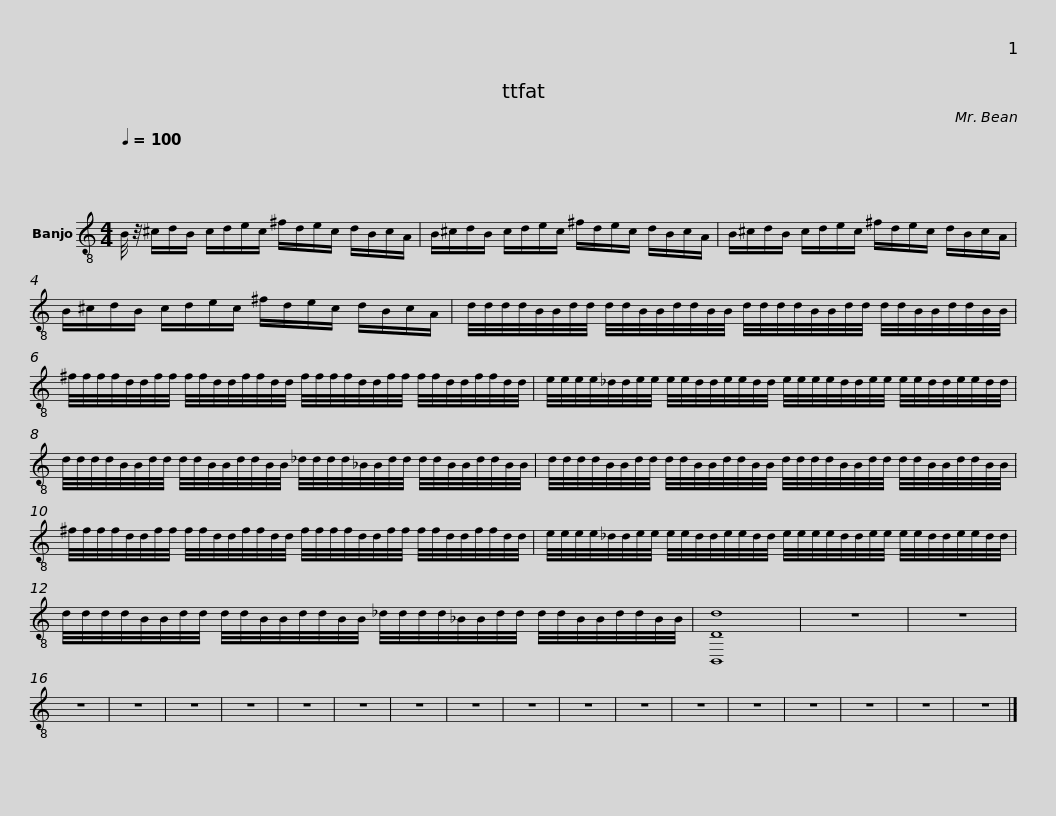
X:1
L:1/8
Q:1/4=100
M:4/4
I:linebreak $
K:C
V:1 treble-8
V:1
 B/4 z/4 ^c/d/B/ c/d/e/c/ ^f/d/e/c/ d/B/c/A/ | B/^c/d/B/ c/d/e/c/ ^f/d/e/c/ d/B/c/A/ |$ B/^c/d/B/ c/d/e/c/ ^f/d/e/c/ d/B/c/A/ | B/^c/d/B/ c/d/e/c/ ^f/d/e/c/ d/B/c/A/ |$ d/4d/4d/4d/4B/4B/4d/4d/4 d/4d/4B/4B/4d/4d/4B/4B/4 d/4d/4d/4d/4B/4B/4d/4d/4 d/4d/4B/4B/4d/4d/4B/4B/4 |$ %5
 ^f/4f/4f/4f/4d/4d/4f/4f/4 f/4f/4d/4d/4f/4f/4d/4d/4 f/4f/4f/4f/4d/4d/4f/4f/4 f/4f/4d/4d/4f/4f/4d/4d/4 |$ e/4e/4e/4e/4_d/4d/4e/4e/4 e/4e/4d/4d/4e/4e/4d/4d/4 e/4e/4e/4e/4d/4d/4e/4e/4 e/4e/4d/4d/4e/4e/4d/4d/4 |$ d/4d/4d/4d/4B/4B/4d/4d/4 d/4d/4B/4B/4d/4d/4B/4B/4 _d/4d/4d/4d/4_B/4B/4d/4d/4 d/4d/4B/4B/4d/4d/4B/4B/4 |$ d/4d/4d/4d/4B/4B/4d/4d/4 d/4d/4B/4B/4d/4d/4B/4B/4 d/4d/4d/4d/4B/4B/4d/4d/4 d/4d/4B/4B/4d/4d/4B/4B/4 |$ ^f/4f/4f/4f/4d/4d/4f/4f/4 f/4f/4d/4d/4f/4f/4d/4d/4 f/4f/4f/4f/4d/4d/4f/4f/4 f/4f/4d/4d/4f/4f/4d/4d/4 |$ %10
 e/4e/4e/4e/4_d/4d/4e/4e/4 e/4e/4d/4d/4e/4e/4d/4d/4 e/4e/4e/4e/4d/4d/4e/4e/4 e/4e/4d/4d/4e/4e/4d/4d/4 |$ d/4d/4d/4d/4B/4B/4d/4d/4 d/4d/4B/4B/4d/4d/4B/4B/4 _d/4d/4d/4d/4_B/4B/4d/4d/4 d/4d/4B/4B/4d/4d/4B/4B/4 | [B,,Dd]8 | z8 | z8 | %15
 z8 | z8 | z8 | z8 |$ z8 | %20
 z8 | z8 | z8 | z8 | z8 | %25
 z8 | z8 | z8 | z8 | z8 | %30
 z8 | z8 |] %32
